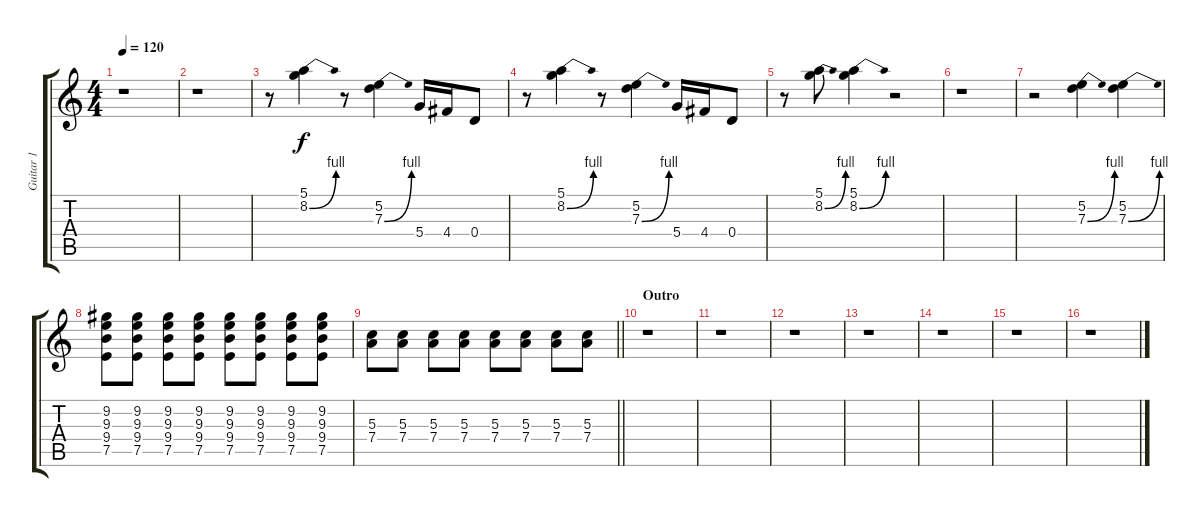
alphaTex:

\track ("Guitar 1" "Guitar 1") {instrument distortionguitar}
\staff {score tabs}
\tuning (E4 B3 G3 D3 A2 E2) {hide}
\ts (4 4)
\tempo 120
\clef g2
\ks c
r.1{dy f} |
r.1 |
r.8 (5.1 8.2{be (bend 0 0 60 4)}).4 r.8 (5.2 7.3{be (bend 0 0 60 4)}).4 5.4.16 4.4.16 0.4.8 |
r.8 (5.1 8.2{be (bend 0 0 60 4)}).4 r.8 (5.2 7.3{be (bend 0 0 60 4)}).4 5.4.16 4.4.16 0.4.8 |
r.8 (5.1 8.2{be (bend 0 0 60 4)}).8 (5.1 8.2{be (bend 0 0 60 4)}).4 r.2 |
r.1 |
r.2 (5.2 7.3{be (bend 0 0 60 4)}).4 (5.2 7.3{be (bend 0 0 60 4)}).4 |
(9.2 9.3 9.4 7.5).8 (9.2 9.3 9.4 7.5).8 (9.2 9.3 9.4 7.5).8 (9.2 9.3 9.4 7.5).8 (9.2 9.3 9.4 7.5).8 (9.2 9.3 9.4 7.5).8 (9.2 9.3 9.4 7.5).8 (9.2 9.3 9.4 7.5).8 |
\barLineRight lightlight
(5.3 7.4).8 (5.3 7.4).8 (5.3 7.4).8 (5.3 7.4).8 (5.3 7.4).8 (5.3 7.4).8 (5.3 7.4).8 (5.3 7.4).8 |
\section ("" "Outro")
r.1 |
r.1 |
r.1 |
r.1 |
r.1 |
r.1 |
r.1
